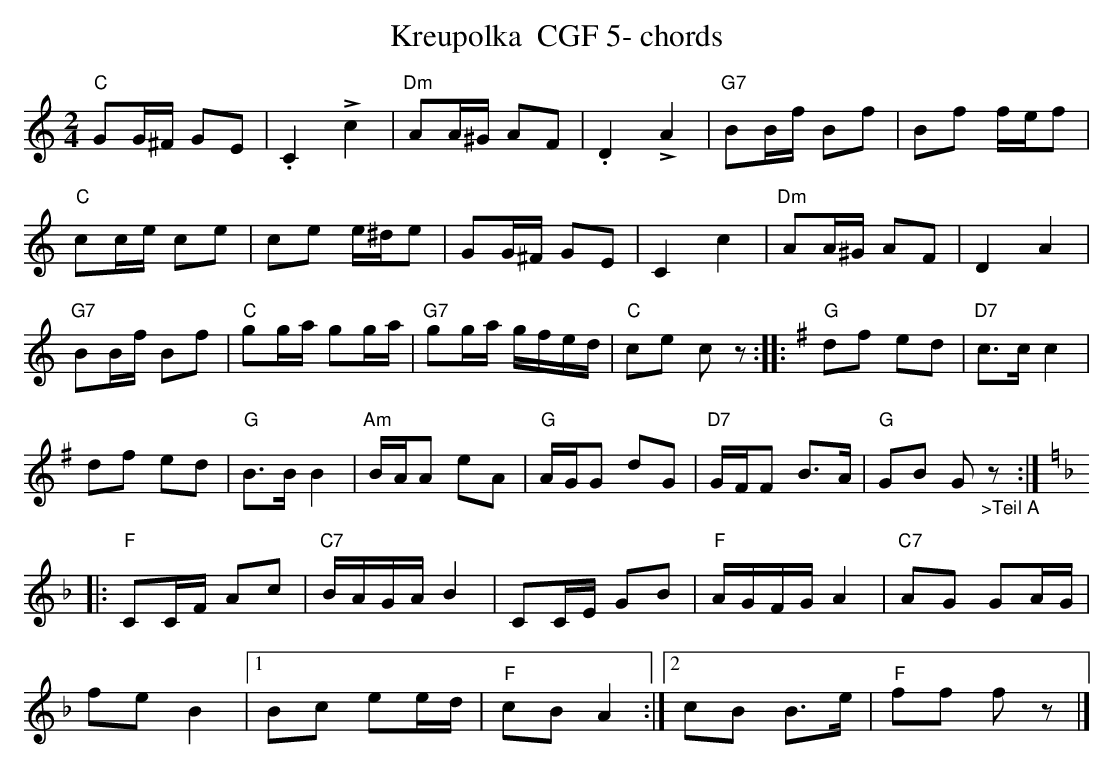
X:1
T:Kreupolka  CGF 5- chords
M:2/4
L:1/16
K:Cmaj%%MIDI gchordon
"C"G2G^F G2E2 | .C4!>!c4 | "Dm"A2A^G A2F2 | .D4!>!A4 | "G7"B2Bf B2f2 | B2f2 fef2 |
"C"c2ce c2e2 | c2e2 e^de2 | G2G^F G2E2 | C4c4 | "Dm"A2A^G A2F2 | D4A4 |
"G7"B2Bf B2f2 | "C"g2ga g2ga | "G7"g2ga gfed | "C"c2e2 c2z2 :: [K:Gmaj] "G"d2f2 e2d2 | "D7"c3cc4 |
d2f2 e2d2 | "G"B3BB4 | "Am"BAA2 e2A2 | "G"AGG2 d2G2 | "D7"GFF2 B3A | "G"G2B2 G2"_>Teil A"z2 :: [K:Fmaj]
"F"C2CF A2c2 | "C7"BAGAB4 | C2CE G2B2 | "F"AGFGA4 | "C7"A2G2 G2AG |
f2e2B4 |1 B2c2 e2ed | "F"c2B2A4 :|2 c2B2 B3e | "F"f2f2 f2z2 |]
